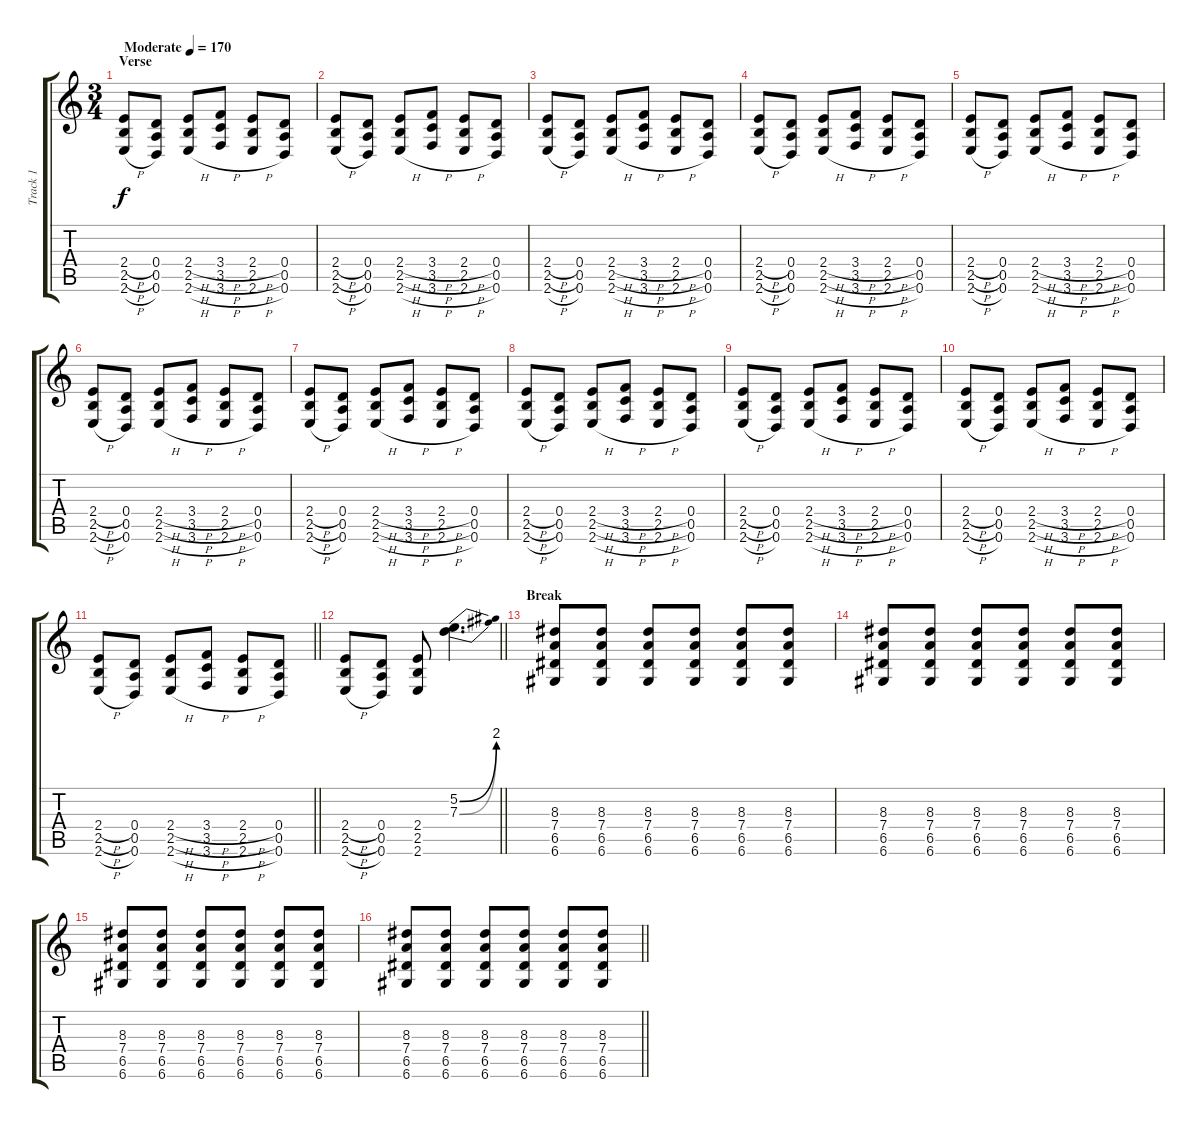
\track ("Track 1" "Track 1") {instrument distortionguitar}
\staff {score tabs}
\tuning (E4 B3 G3 D3 A2 D2) {hide}
\ts (3 4)
\section ("" "Verse")
\tempo (170 "Moderate")
\clef g2
\ks c
(2.4{h} 2.5{h} 2.6{h}).8{dy f instrument distortionguitar} (0.4 0.5 0.6).8 (2.4{h} 2.5{h} 2.6{h}).8 (3.4{h} 3.5{h} 3.6{h}).8 (2.4{h} 2.5{h} 2.6{h}).8 (0.4 0.5 0.6).8 |
(2.4{h} 2.5{h} 2.6{h}).8 (0.4 0.5 0.6).8 (2.4{h} 2.5{h} 2.6{h}).8 (3.4{h} 3.5{h} 3.6{h}).8 (2.4{h} 2.5{h} 2.6{h}).8 (0.4 0.5 0.6).8 |
(2.4{h} 2.5{h} 2.6{h}).8 (0.4 0.5 0.6).8 (2.4{h} 2.5{h} 2.6{h}).8 (3.4{h} 3.5{h} 3.6{h}).8 (2.4{h} 2.5{h} 2.6{h}).8 (0.4 0.5 0.6).8 |
(2.4{h} 2.5{h} 2.6{h}).8 (0.4 0.5 0.6).8 (2.4{h} 2.5{h} 2.6{h}).8 (3.4{h} 3.5{h} 3.6{h}).8 (2.4{h} 2.5{h} 2.6{h}).8 (0.4 0.5 0.6).8 |
(2.4{h} 2.5{h} 2.6{h}).8 (0.4 0.5 0.6).8 (2.4{h} 2.5{h} 2.6{h}).8 (3.4{h} 3.5{h} 3.6{h}).8 (2.4{h} 2.5{h} 2.6{h}).8 (0.4 0.5 0.6).8 |
(2.4{h} 2.5{h} 2.6{h}).8 (0.4 0.5 0.6).8 (2.4{h} 2.5{h} 2.6{h}).8 (3.4{h} 3.5{h} 3.6{h}).8 (2.4{h} 2.5{h} 2.6{h}).8 (0.4 0.5 0.6).8 |
(2.4{h} 2.5{h} 2.6{h}).8 (0.4 0.5 0.6).8 (2.4{h} 2.5{h} 2.6{h}).8 (3.4{h} 3.5{h} 3.6{h}).8 (2.4{h} 2.5{h} 2.6{h}).8 (0.4 0.5 0.6).8 |
(2.4{h} 2.5{h} 2.6{h}).8 (0.4 0.5 0.6).8 (2.4{h} 2.5{h} 2.6{h}).8 (3.4{h} 3.5{h} 3.6{h}).8 (2.4{h} 2.5{h} 2.6{h}).8 (0.4 0.5 0.6).8 |
(2.4{h} 2.5{h} 2.6{h}).8 (0.4 0.5 0.6).8 (2.4{h} 2.5{h} 2.6{h}).8 (3.4{h} 3.5{h} 3.6{h}).8 (2.4{h} 2.5{h} 2.6{h}).8 (0.4 0.5 0.6).8 |
(2.4{h} 2.5{h} 2.6{h}).8 (0.4 0.5 0.6).8 (2.4{h} 2.5{h} 2.6{h}).8 (3.4{h} 3.5{h} 3.6{h}).8 (2.4{h} 2.5{h} 2.6{h}).8 (0.4 0.5 0.6).8 |
\barLineRight lightlight
(2.4{h} 2.5{h} 2.6{h}).8 (0.4 0.5 0.6).8 (2.4{h} 2.5{h} 2.6{h}).8 (3.4{h} 3.5{h} 3.6{h}).8 (2.4{h} 2.5{h} 2.6{h}).8 (0.4 0.5 0.6).8 |
\barLineRight lightlight
(2.4{h} 2.5{h} 2.6{h}).8 (0.4 0.5 0.6).8 (2.4 2.5 2.6).8 (5.2{be (bend 0 0 60 8)} 7.3{be (bend 0 0 60 8)}).4{d} |
\section ("" "Break")
(8.3 7.4 6.5 6.6).8 (8.3 7.4 6.5 6.6).8 (8.3 7.4 6.5 6.6).8 (8.3 7.4 6.5 6.6).8 (8.3 7.4 6.5 6.6).8 (8.3 7.4 6.5 6.6).8 |
(8.3 7.4 6.5 6.6).8 (8.3 7.4 6.5 6.6).8 (8.3 7.4 6.5 6.6).8 (8.3 7.4 6.5 6.6).8 (8.3 7.4 6.5 6.6).8 (8.3 7.4 6.5 6.6).8 |
(8.3 7.4 6.5 6.6).8 (8.3 7.4 6.5 6.6).8 (8.3 7.4 6.5 6.6).8 (8.3 7.4 6.5 6.6).8 (8.3 7.4 6.5 6.6).8 (8.3 7.4 6.5 6.6).8 |
\barLineRight lightlight
(8.3 7.4 6.5 6.6).8 (8.3 7.4 6.5 6.6).8 (8.3 7.4 6.5 6.6).8 (8.3 7.4 6.5 6.6).8 (8.3 7.4 6.5 6.6).8 (8.3 7.4 6.5 6.6).8
